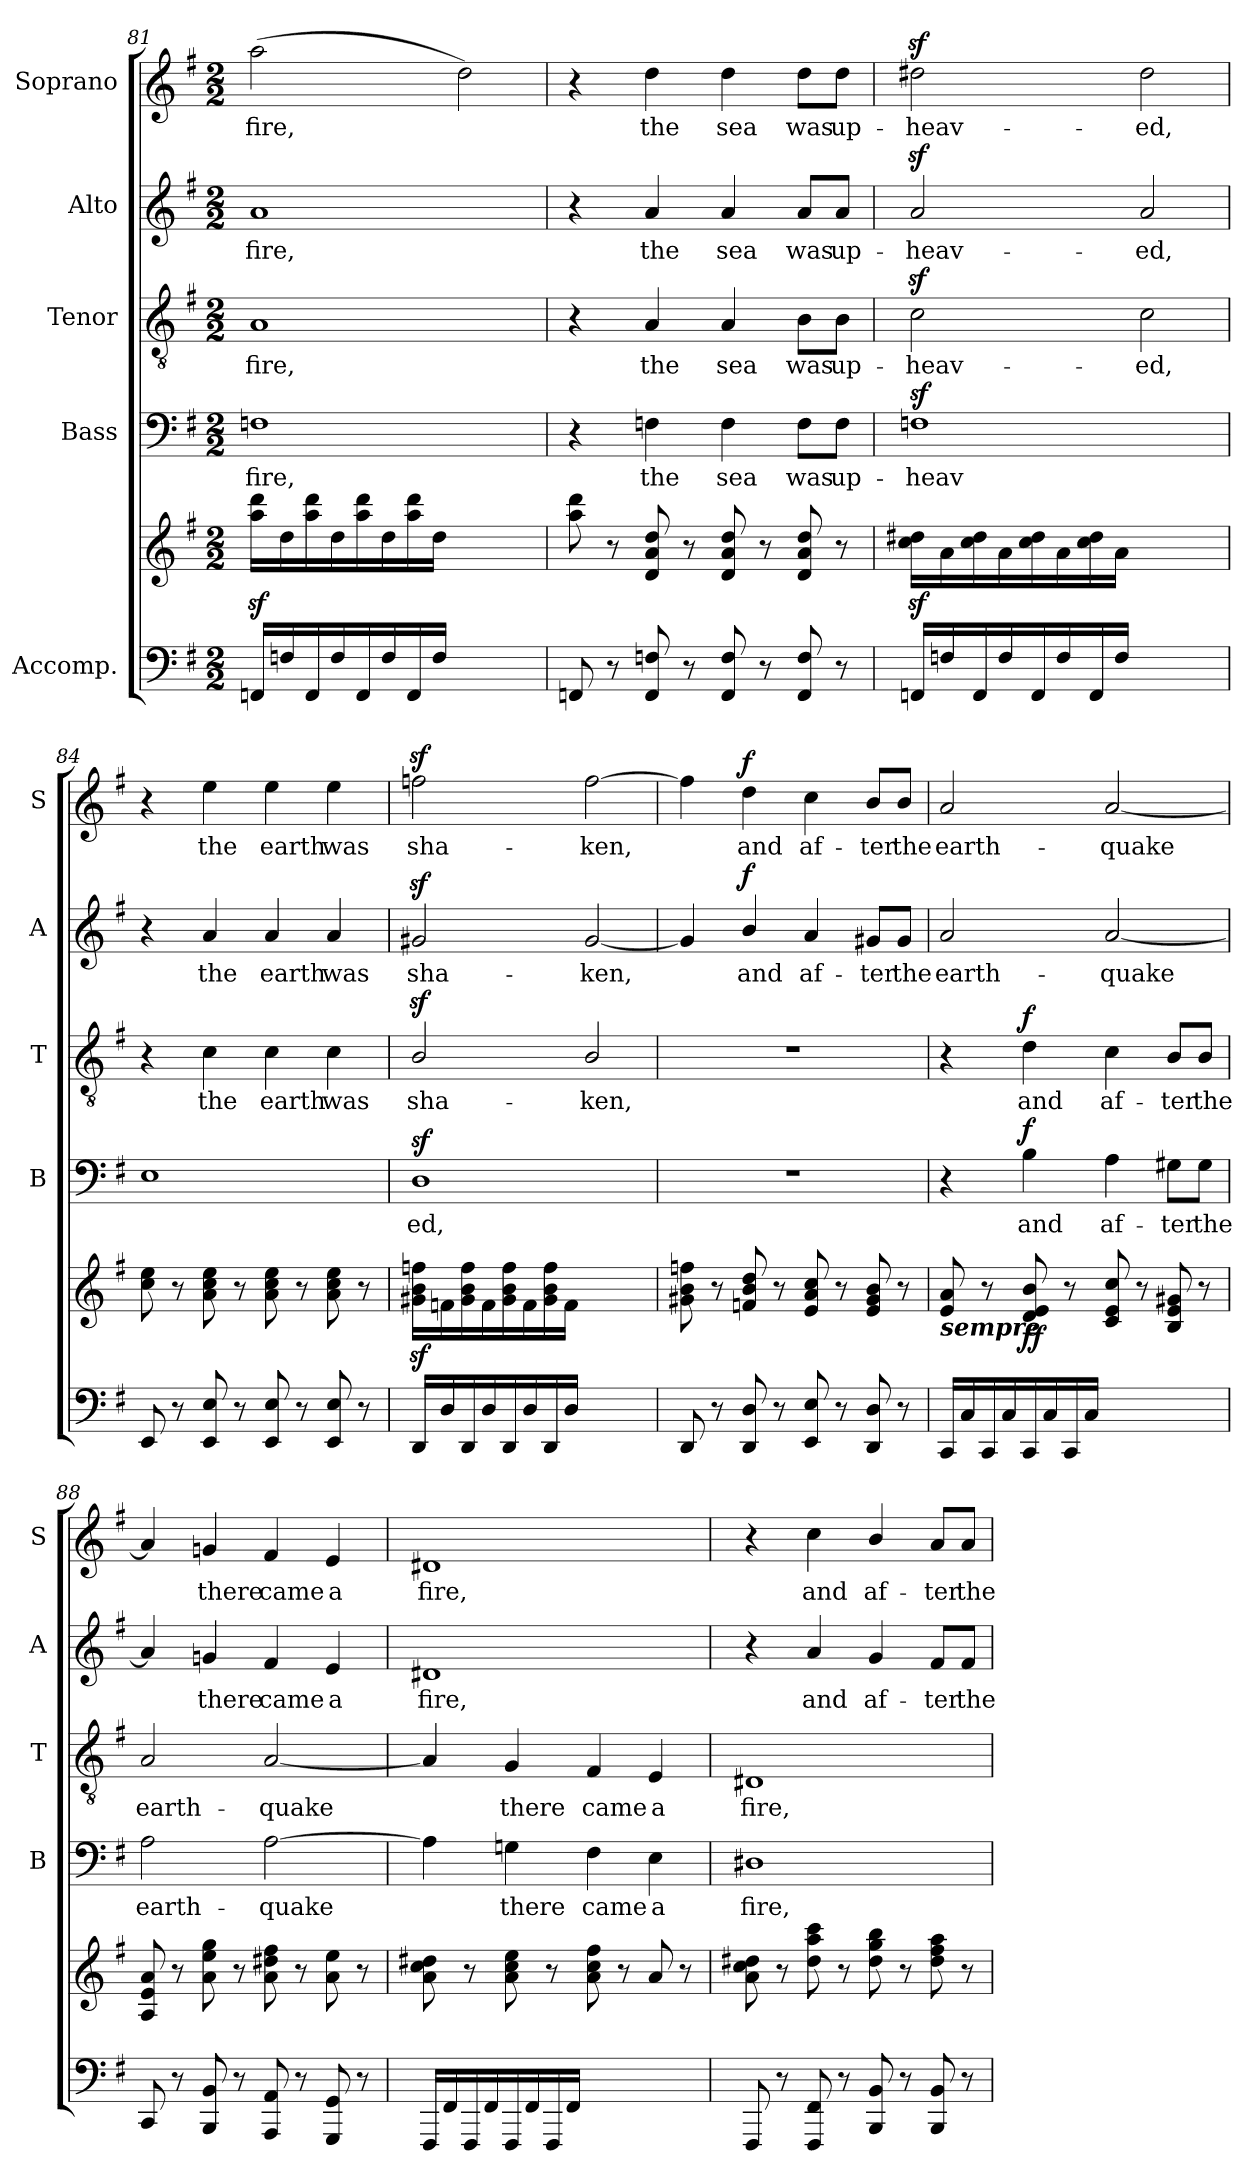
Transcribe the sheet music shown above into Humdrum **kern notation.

**kern	**kern	**dynam	**kern	**text	**dynam	**kern	**text	**dynam	**kern	**text	**dynam	**kern	**text	**dynam
*part5	*part5	*part5	*part4	*part4	*part4	*part3	*part3	*part3	*part2	*part2	*part2	*part1	*part1	*part1
*staff6	*staff5	*staff5/6	*staff4	*staff4	*staff4	*staff3	*staff3	*staff3	*staff2	*staff2	*staff2	*staff1	*staff1	*staff1
*I"Accomp.	*	*	*I"Bass	*	*	*I"Tenor	*	*	*I"Alto	*	*	*I"Soprano	*	*
*	*	*	*I'B	*	*	*I'T	*	*	*I'A	*	*	*I'S	*	*
*clefF4	*clefG2	*	*clefF4	*	*	*clefGv2	*	*	*clefG2	*	*	*clefG2	*	*
*k[f#]	*k[f#]	*	*k[f#]	*	*	*k[f#]	*	*	*k[f#]	*	*	*k[f#]	*	*
*G:	*G:	*	*G:	*	*	*G:	*	*	*G:	*	*	*G:	*	*
*M2/2	*M2/2	*	*M2/2	*	*	*M2/2	*	*	*M2/2	*	*	*M2/2	*	*
=81	=81	=81	=81	=81	=81	=81	=81	=81	=81	=81	=81	=81	=81	=81
!	!	!	!	!LO:LY:b	!	!	!LO:LY:b	!	!	!LO:LY:b	!	!	!LO:LY:b	!
16FFn/LL	16aa\z< 16ddd\z<LL	.	1Fn	fire,	.	1A	fire,	.	1a	fire,	.	(>2aa\	fire,	.
16Fn/	16dd\	.	.	.	.	.	.	.	.	.	.	.	.	.
16FF/	16aa\ 16ddd\	.	.	.	.	.	.	.	.	.	.	.	.	.
16F/	16dd\	.	.	.	.	.	.	.	.	.	.	.	.	.
16FF/	16aa\ 16ddd\	.	.	.	.	.	.	.	.	.	.	.	.	.
16F/	16dd\	.	.	.	.	.	.	.	.	.	.	.	.	.
16FF/	16aa\ 16ddd\	.	.	.	.	.	.	.	.	.	.	.	.	.
16F/JJ	16dd\JJ	.	.	.	.	.	.	.	.	.	.	.	.	.
2ryy	2ryy	.	.	.	.	.	.	.	.	.	.	2dd\)	.	.
=82	=82	=82	=82	=82	=82	=82	=82	=82	=82	=82	=82	=82	=82	=82
8FFn/	8aa\ 8ddd\	.	4r	.	.	4r	.	.	4r	.	.	4r	.	.
8r	8r	.	.	.	.	.	.	.	.	.	.	.	.	.
!	!	!	!	!LO:LY:b	!	!	!LO:LY:b	!	!	!LO:LY:b	!	!	!LO:LY:b	!
8FF/ 8Fn/	8d/ 8a/ 8dd/	.	4Fn\	the	.	4A/	the	.	4a/	the	.	4dd\	the	.
8r	8r	.	.	.	.	.	.	.	.	.	.	.	.	.
!	!	!	!	!LO:LY:b	!	!	!LO:LY:b	!	!	!LO:LY:b	!	!	!LO:LY:b	!
8FF/ 8F/	8d/ 8a/ 8dd/	.	4F\	sea	.	4A/	sea	.	4a/	sea	.	4dd\	sea	.
8r	8r	.	.	.	.	.	.	.	.	.	.	.	.	.
!	!	!	!	!LO:LY:b	!	!	!LO:LY:b	!	!	!LO:LY:b	!	!	!LO:LY:b	!
8FF/ 8F/	8d/ 8a/ 8dd/	.	8F\L	was	.	8B\L	was	.	8a/L	was	.	8dd\L	was	.
!	!	!	!	!LO:LY:b	!	!	!LO:LY:b	!	!	!LO:LY:b	!	!	!LO:LY:b	!
8r	8r	.	8F\J	up-	.	8B\J	up-	.	8a/J	up-	.	8dd\J	up-	.
=83	=83	=83	=83	=83	=83	=83	=83	=83	=83	=83	=83	=83	=83	=83
!	!	!	!	!LO:LY:b	!	!	!LO:LY:b	!	!	!LO:LY:b	!	!	!LO:LY:b	!
16FFn/LL	16cc\z< 16dd#X\z<LL	.	1Fnz<	-heav­	.	2cz<\	-heav-	.	2az</	-heav-	.	2dd#Xz<\	-heav-	.
16Fn/	16a\	.	.	.	.	.	.	.	.	.	.	.	.	.
16FF/	16cc\ 16dd#\	.	.	.	.	.	.	.	.	.	.	.	.	.
16F/	16a\	.	.	.	.	.	.	.	.	.	.	.	.	.
16FF/	16cc\ 16dd#\	.	.	.	.	.	.	.	.	.	.	.	.	.
16F/	16a\	.	.	.	.	.	.	.	.	.	.	.	.	.
16FF/	16cc\ 16dd#\	.	.	.	.	.	.	.	.	.	.	.	.	.
16F/JJ	16a\JJ	.	.	.	.	.	.	.	.	.	.	.	.	.
!	!	!	!	!	!	!	!LO:LY:b	!	!	!LO:LY:b	!	!	!LO:LY:b	!
2ryy	2ryy	.	.	.	.	2c\	-ed,	.	2a/	-ed,	.	2dd#\	-ed,	.
!!LO:PB:g=z
=84	=84	=84	=84	=84	=84	=84	=84	=84	=84	=84	=84	=84	=84	=84
8EE/	8cc\ 8ee\	.	1E	.	.	4r	.	.	4r	.	.	4r	.	.
8r	8r	.	.	.	.	.	.	.	.	.	.	.	.	.
!	!	!	!	!	!	!	!LO:LY:b	!	!	!LO:LY:b	!	!	!LO:LY:b	!
8EE/ 8E/	8a\ 8cc\ 8ee\	.	.	.	.	4c\	the	.	4a/	the	.	4ee\	the	.
8r	8r	.	.	.	.	.	.	.	.	.	.	.	.	.
!	!	!	!	!	!	!	!LO:LY:b	!	!	!LO:LY:b	!	!	!LO:LY:b	!
8EE/ 8E/	8a\ 8cc\ 8ee\	.	.	.	.	4c\	earth	.	4a/	earth	.	4ee\	earth	.
8r	8r	.	.	.	.	.	.	.	.	.	.	.	.	.
!	!	!	!	!	!	!	!LO:LY:b	!	!	!LO:LY:b	!	!	!LO:LY:b	!
8EE/ 8E/	8a\ 8cc\ 8ee\	.	.	.	.	4c\	was	.	4a/	was	.	4ee\	was	.
8r	8r	.	.	.	.	.	.	.	.	.	.	.	.	.
=85	=85	=85	=85	=85	=85	=85	=85	=85	=85	=85	=85	=85	=85	=85
!	!	!	!	!LO:LY:b	!	!	!LO:LY:b	!	!	!LO:LY:b	!	!	!LO:LY:b	!
16DD/LL	16g#X\z< 16b\z< 16ffn\z<LL	.	1Dz<	ed,	.	2Bz</	sha-	.	2g#Xz</	sha-	.	2ffnz<\	sha-	.
16D/	16fn\	.	.	.	.	.	.	.	.	.	.	.	.	.
16DD/	16g#\ 16b\ 16ff\	.	.	.	.	.	.	.	.	.	.	.	.	.
16D/	16f\	.	.	.	.	.	.	.	.	.	.	.	.	.
16DD/	16g#\ 16b\ 16ff\	.	.	.	.	.	.	.	.	.	.	.	.	.
16D/	16f\	.	.	.	.	.	.	.	.	.	.	.	.	.
16DD/	16g#\ 16b\ 16ff\	.	.	.	.	.	.	.	.	.	.	.	.	.
16D/JJ	16f\JJ	.	.	.	.	.	.	.	.	.	.	.	.	.
!	!	!	!	!	!	!	!LO:LY:b	!	!	!LO:LY:b	!	!	!LO:LY:b	!
2ryy	2ryy	.	.	.	.	2B/	-ken,	.	[2g#/	-ken,	.	[2ff\	-ken,	.
=86	=86	=86	=86	=86	=86	=86	=86	=86	=86	=86	=86	=86	=86	=86
8DD/	8g#X\ 8b\ 8ffn\	.	1r	.	.	1r	.	.	4g#/]	.	.	4ff\]	.	.
8r	8r	.	.	.	.	.	.	.	.	.	.	.	.	.
!	!	!	!	!	!	!	!	!	!	!LO:LY:b	!LO:DY:b	!	!LO:LY:b	!LO:DY:b
8DD/ 8D/	8fn/ 8b/ 8dd/	.	.	.	.	.	.	.	4b/	and	f	4dd\	and	f
8r	8r	.	.	.	.	.	.	.	.	.	.	.	.	.
!	!	!	!	!	!	!	!	!	!	!LO:LY:b	!	!	!LO:LY:b	!
8EE/ 8E/	8e/ 8a/ 8cc/	.	.	.	.	.	.	.	4a/	af-	.	4cc\	af-	.
8r	8r	.	.	.	.	.	.	.	.	.	.	.	.	.
!	!	!	!	!	!	!	!	!	!	!LO:LY:b	!	!	!LO:LY:b	!
8DD/ 8D/	8e/ 8g#/ 8b/	.	.	.	.	.	.	.	8g#X/L	-ter	.	8b/L	-ter	.
!	!	!	!	!	!	!	!	!	!	!LO:LY:b	!	!	!LO:LY:b	!
8r	8r	.	.	.	.	.	.	.	8g#/J	the	.	8b/J	the	.
=87	=87	=87	=87	=87	=87	=87	=87	=87	=87	=87	=87	=87	=87	=87
!	!LO:TX:b:Bi:t=sempre	!	!	!	!	!	!	!	!	!	!	!	!	!
!	!	!	!	!	!	!	!	!	!	!LO:LY:b	!	!	!LO:LY:b	!
16CC/LL	8e/ 8a/	.	4r	.	.	4r	.	.	2a/	earth-	.	2a/	earth-	.
16C/	.	.	.	.	.	.	.	.	.	.	.	.	.	.
16CC/	8r	.	.	.	.	.	.	.	.	.	.	.	.	.
16C/	.	.	.	.	.	.	.	.	.	.	.	.	.	.
!	!	!LO:DY:b	!	!LO:LY:b	!LO:DY:b	!	!LO:LY:b	!LO:DY:b	!	!	!	!	!	!
16CC/	8d/ 8e/ 8b/	ff	4B\	and	f	4d\	and	f	.	.	.	.	.	.
16C/	.	.	.	.	.	.	.	.	.	.	.	.	.	.
16CC/	8r	.	.	.	.	.	.	.	.	.	.	.	.	.
16C/JJ	.	.	.	.	.	.	.	.	.	.	.	.	.	.
!	!	!	!	!LO:LY:b	!	!	!LO:LY:b	!	!	!LO:LY:b	!	!	!LO:LY:b	!
2ryy	8c/ 8e/ 8cc/	.	4A\	af-	.	4c\	af-	.	[2a/	-quake	.	[2a/	-quake	.
.	8r	.	.	.	.	.	.	.	.	.	.	.	.	.
!	!	!	!	!LO:LY:b	!	!	!LO:LY:b	!	!	!	!	!	!	!
.	8B/ 8e/ 8g#X/	.	8G#X\L	-ter	.	8B/L	-ter	.	.	.	.	.	.	.
!	!	!	!	!LO:LY:b	!	!	!LO:LY:b	!	!	!	!	!	!	!
.	8r	.	8G#\J	the	.	8B/J	the	.	.	.	.	.	.	.
=88	=88	=88	=88	=88	=88	=88	=88	=88	=88	=88	=88	=88	=88	=88
!	!	!	!	!LO:LY:b	!	!	!LO:LY:b	!	!	!	!	!	!	!
8CC/	8A/ 8e/ 8a/	.	2A\	earth-	.	2A/	earth-	.	4a/]	.	.	4a/]	.	.
8r	8r	.	.	.	.	.	.	.	.	.	.	.	.	.
!	!	!	!	!	!	!	!	!	!	!LO:LY:b	!	!	!LO:LY:b	!
8BBB/ 8BB/	8a\ 8ee\ 8gg\	.	.	.	.	.	.	.	4gni/	there	.	4gni/	there	.
8r	8r	.	.	.	.	.	.	.	.	.	.	.	.	.
!	!	!	!	!LO:LY:b	!	!	!LO:LY:b	!	!	!LO:LY:b	!	!	!LO:LY:b	!
8AAA/ 8AA/	8a\ 8dd#X\ 8ff#\	.	[2A\	-quake	.	[2A/	-quake	.	4f#i/	came	.	4f#i/	came	.
8r	8r	.	.	.	.	.	.	.	.	.	.	.	.	.
!	!	!	!	!	!	!	!	!	!	!LO:LY:b	!	!	!LO:LY:b	!
8GGG/ 8GG/	8a\ 8ee\	.	.	.	.	.	.	.	4e/	a	.	4e/	a	.
8r	8r	.	.	.	.	.	.	.	.	.	.	.	.	.
!!LO:LB:g=z
=89	=89	=89	=89	=89	=89	=89	=89	=89	=89	=89	=89	=89	=89	=89
!	!	!	!	!	!	!	!	!	!	!LO:LY:b	!	!	!LO:LY:b	!
16FFF#i/LL	8a\ 8cc\ 8dd#X\	.	4A\]	.	.	4A/]	.	.	1d#X	fire,	.	1d#X	fire,	.
16FF#i/	.	.	.	.	.	.	.	.	.	.	.	.	.	.
16FFF#/	8r	.	.	.	.	.	.	.	.	.	.	.	.	.
16FF#/	.	.	.	.	.	.	.	.	.	.	.	.	.	.
!	!	!	!	!LO:LY:b	!	!	!LO:LY:b	!	!	!	!	!	!	!
16FFF#/	8a\ 8cc\ 8ee\	.	4Gni\	there	.	4G/	there	.	.	.	.	.	.	.
16FF#/	.	.	.	.	.	.	.	.	.	.	.	.	.	.
16FFF#/	8r	.	.	.	.	.	.	.	.	.	.	.	.	.
16FF#/JJ	.	.	.	.	.	.	.	.	.	.	.	.	.	.
!	!	!	!	!LO:LY:b	!	!	!LO:LY:b	!	!	!	!	!	!	!
2ryy	8a\ 8cc\ 8ff#\	.	4F#\	came	.	4F#/	came	.	.	.	.	.	.	.
.	8r	.	.	.	.	.	.	.	.	.	.	.	.	.
!	!	!	!	!LO:LY:b	!	!	!LO:LY:b	!	!	!	!	!	!	!
.	8a/	.	4E\	a	.	4E/	a	.	.	.	.	.	.	.
.	8r	.	.	.	.	.	.	.	.	.	.	.	.	.
=90	=90	=90	=90	=90	=90	=90	=90	=90	=90	=90	=90	=90	=90	=90
!	!	!	!	!LO:LY:b	!	!	!LO:LY:b	!	!	!	!	!	!	!
8FFF#/	8a\ 8cc\ 8dd#X\	.	1D#X	fire,	.	1D#X	fire,	.	4r	.	.	4r	.	.
8r	8r	.	.	.	.	.	.	.	.	.	.	.	.	.
!	!	!	!	!	!	!	!	!	!	!LO:LY:b	!	!	!LO:LY:b	!
8FFF#/ 8FF#/	8dd#\ 8aa\ 8ccc\	.	.	.	.	.	.	.	4a/	and	.	4cc\	and	.
8r	8r	.	.	.	.	.	.	.	.	.	.	.	.	.
!	!	!	!	!	!	!	!	!	!	!LO:LY:b	!	!	!LO:LY:b	!
8BBB/ 8BB/	8dd#\ 8gg\ 8bb\	.	.	.	.	.	.	.	4g/	af-	.	4b/	af-	.
8r	8r	.	.	.	.	.	.	.	.	.	.	.	.	.
!	!	!	!	!	!	!	!	!	!	!LO:LY:b	!	!	!LO:LY:b	!
8BBB/ 8BB/	8dd#\ 8ff#\ 8aa\	.	.	.	.	.	.	.	8f#/L	-ter	.	8a/L	-ter	.
!	!	!	!	!	!	!	!	!	!	!LO:LY:b	!	!	!LO:LY:b	!
8r	8r	.	.	.	.	.	.	.	8f#/J	the	.	8a/J	the	.
=	=	=	=	=	=	=	=	=	=	=	=	=	=	=
*-	*-	*-	*-	*-	*-	*-	*-	*-	*-	*-	*-	*-	*-	*-
